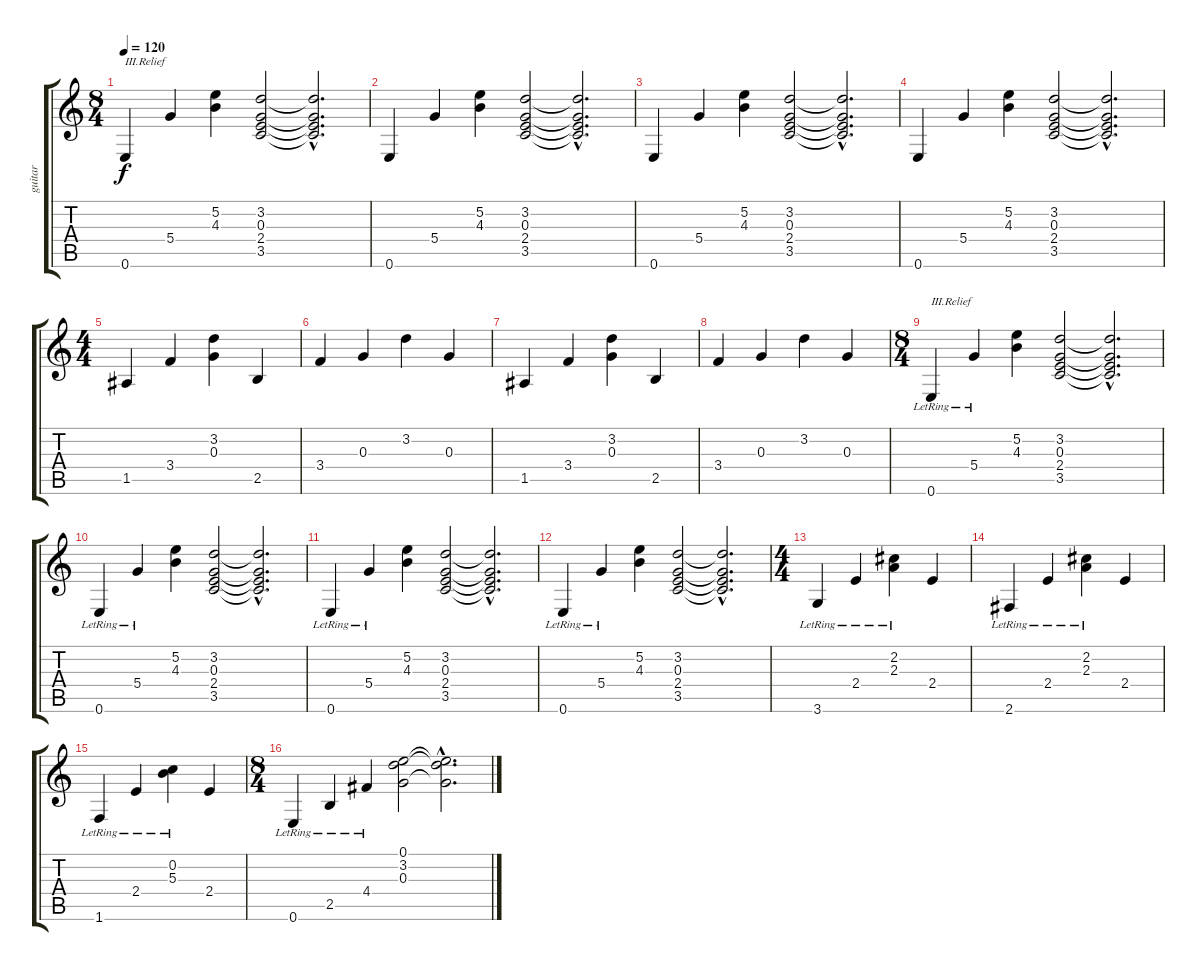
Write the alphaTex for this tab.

\track ("guitar" "guitar") {instrument acousticguitarnylon}
\staff {score tabs}
\tuning (E4 B3 G3 D3 A2 E2) {hide}
\ts (8 4)
\tempo 120
\clef g2
\ks c
0.6.4{txt "III.Relief" dy f} 5.4.4 (5.2 4.3).4 (3.2 0.3 2.4 3.5).2 (3.2{hac t} 0.3{hac t} 2.4{hac t} 3.5{hac t}).2{d} |
0.6.4 5.4.4 (5.2 4.3).4 (3.2 0.3 2.4 3.5).2 (3.2{hac t} 0.3{hac t} 2.4{hac t} 3.5{hac t}).2{d} |
0.6.4 5.4.4 (5.2 4.3).4 (3.2 0.3 2.4 3.5).2 (3.2{hac t} 0.3{hac t} 2.4{hac t} 3.5{hac t}).2{d} |
0.6.4 5.4.4 (5.2 4.3).4 (3.2 0.3 2.4 3.5).2 (3.2{hac t} 0.3{hac t} 2.4{hac t} 3.5{hac t}).2{d} |
\ts (4 4)
1.5.4 3.4.4 (3.2 0.3).4 2.5.4 |
3.4.4 0.3.4 3.2.4 0.3.4 |
1.5.4 3.4.4 (3.2 0.3).4 2.5.4 |
3.4.4 0.3.4 3.2.4 0.3.4 |
\ts (8 4)
0.6{lr}.4{txt "III.Relief"} 5.4{lr}.4 (5.2 4.3).4 (3.2 0.3 2.4 3.5).2 (3.2{hac t} 0.3{hac t} 2.4{hac t} 3.5{hac t}).2{d} |
0.6{lr}.4 5.4{lr}.4 (5.2 4.3).4 (3.2 0.3 2.4 3.5).2 (3.2{hac t} 0.3{hac t} 2.4{hac t} 3.5{hac t}).2{d} |
0.6{lr}.4 5.4{lr}.4 (5.2 4.3).4 (3.2 0.3 2.4 3.5).2 (3.2{hac t} 0.3{hac t} 2.4{hac t} 3.5{hac t}).2{d} |
0.6{lr}.4 5.4{lr}.4 (5.2 4.3).4 (3.2 0.3 2.4 3.5).2 (3.2{hac t} 0.3{hac t} 2.4{hac t} 3.5{hac t}).2{d} |
\ts (4 4)
3.6{lr}.4 2.4{lr}.4 (2.2{lr} 2.3{lr}).4 2.4.4 |
2.6{lr}.4 2.4{lr}.4 (2.2{lr} 2.3{lr}).4 2.4.4 |
1.6{lr}.4 2.4{lr}.4 (0.2{lr} 5.3{lr}).4 2.4.4 |
\ts (8 4)
0.6{lr}.4 2.5{lr}.4 4.4{lr}.4 (0.1 3.2 0.3).2 (0.1{hac t} 3.2{hac t} 0.3{hac t}).2{d}
